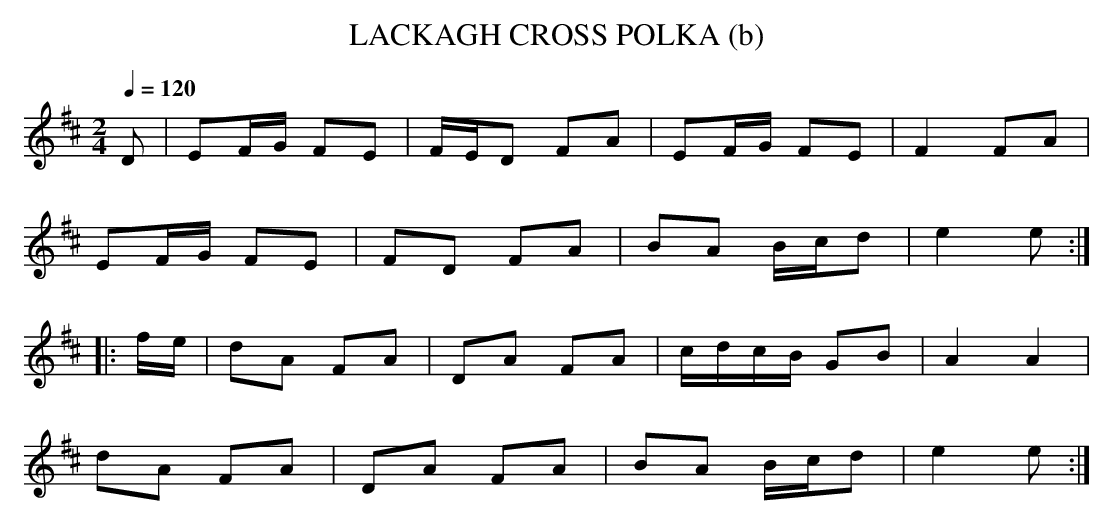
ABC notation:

X:1
T:LACKAGH CROSS POLKA (b)
Q:1/4=120
L:1/8
M:2/4
K:D
D|EF/G/ FE|F/E/D FA|EF/G/ FE|F2 FA|
EF/G/ FE|FD FA|BA B/c/d|e2e :|
|:f/e/|dA FA|DA FA|c/d/c/B/ GB|A2 A2|
dA FA|DA FA|BA B/c/d|e2 e :|
